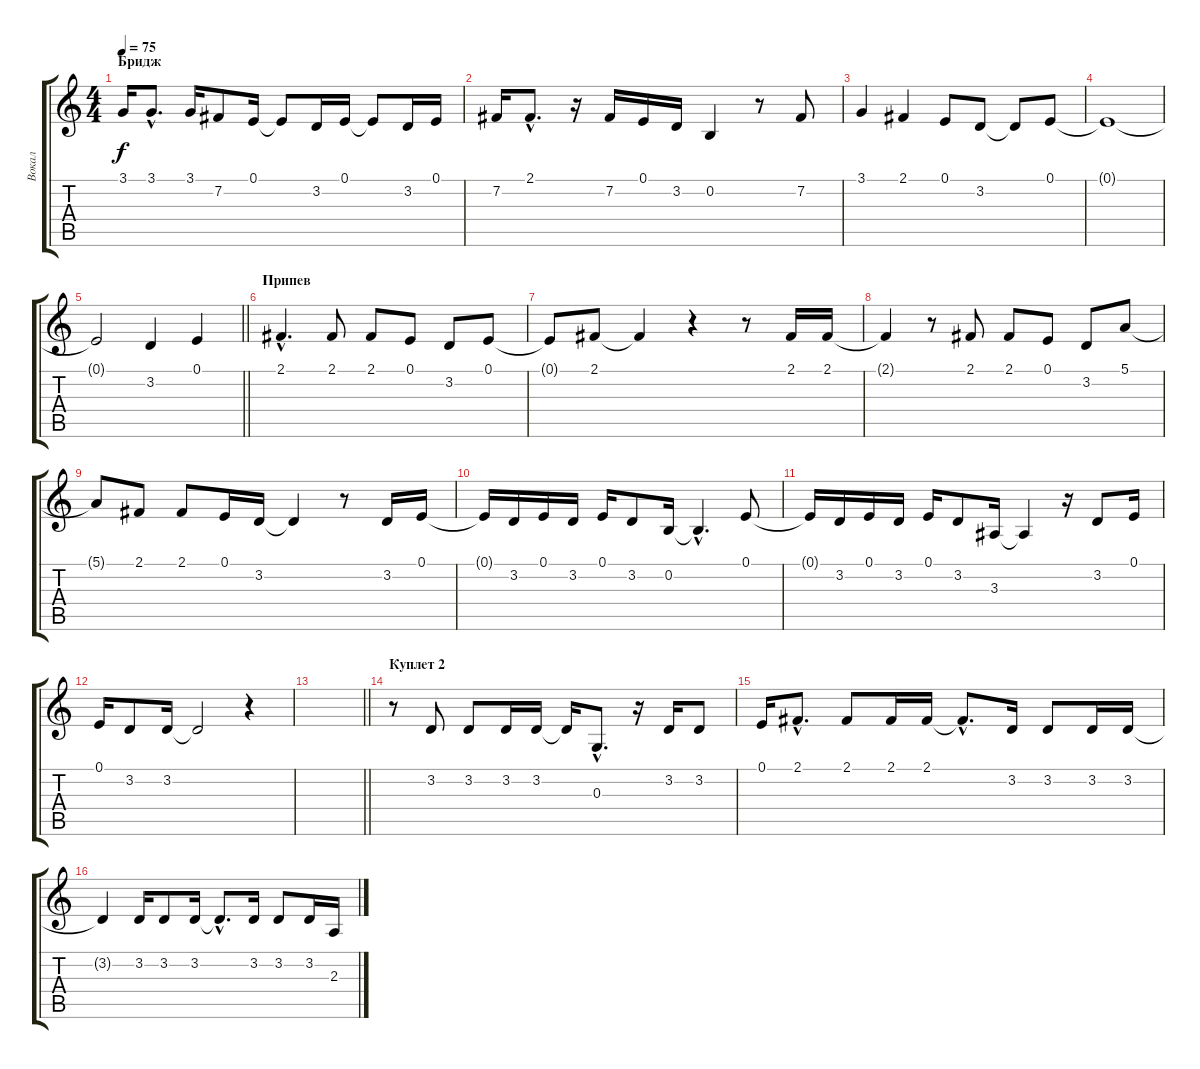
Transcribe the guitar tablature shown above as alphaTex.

\track ("Вокал" "Вокал") {instrument oboe}
\staff {score tabs}
\tuning (E4 B3 G3 D3 A2 E2) {hide}
\ts (4 4)
\section ("" "Бридж")
\tempo 75
\clef g2
\ks c
3.1.16{dy f} 3.1{hac}.8{d} 3.1.16 7.2.8 0.1.16 0.1{t}.8 3.2.16 0.1.16 0.1{t}.8 3.2.16 0.1.16 |
7.2.16 2.1{hac}.8{d} r.16 7.2.16 0.1.16 3.2.16 0.2.4 r.8 7.2.8 |
3.1.4 2.1.4 0.1.8 3.2.8 3.2{t}.8 0.1.8 |
0.1{t}.1 |
\barLineRight lightlight
0.1{t}.2 3.2.4 0.1.4 |
\section ("" "Припев")
2.1{hac}.4{d} 2.1.8 2.1.8 0.1.8 3.2.8 0.1.8 |
0.1{t}.8 2.1.8 2.1{t}.4 r.4 r.8 2.1.16 2.1.16 |
2.1{t}.4 r.8 2.1.8 2.1.8 0.1.8 3.2.8 5.1.8 |
5.1{t}.8 2.1.8 2.1.8 0.1.16 3.2.16 3.2{t}.4 r.8 3.2.16 0.1.16 |
0.1{t}.16 3.2.16 0.1.16 3.2.16 0.1.16 3.2.8 0.2.16 0.2{hac t}.4{d} 0.1.8 |
0.1{t}.16 3.2.16 0.1.16 3.2.16 0.1.16 3.2.8 3.3.16 3.3{t}.4 r.16 3.2.8 0.1.16 |
0.1.16 3.2.8 3.2.16 3.2{t}.2 r.4 |
\barLineRight lightlight
|
\section ("" "Куплет 2")
r.8 3.2.8 3.2.8 3.2.16 3.2.16 3.2{t}.16 0.3{hac}.8{d} r.16 3.2.16 3.2.8 |
0.1.16 2.1{hac}.8{d} 2.1.8 2.1.16 2.1.16 2.1{hac t}.8{d} 3.2.16 3.2.8 3.2.16 3.2.16 |
3.2{t}.4 3.2.16 3.2.8 3.2.16 3.2{hac t}.8{d} 3.2.16 3.2.8 3.2.16 2.3.16
